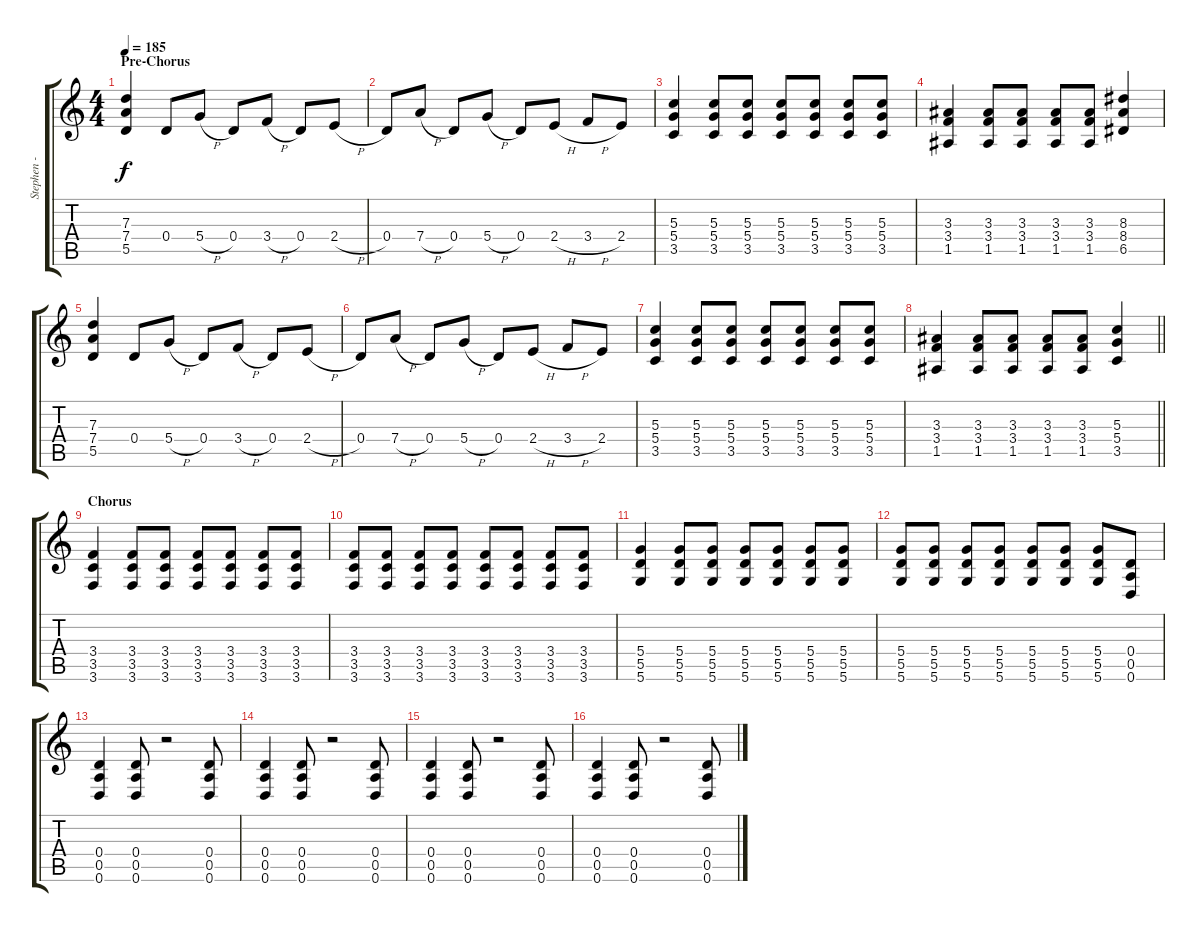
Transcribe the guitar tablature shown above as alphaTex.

\track ("Stephen - Rythm" "Stephen - ") {instrument distortionguitar}
\staff {score tabs}
\tuning (E4 B3 G3 D3 A2 D2) {hide}
\ts (4 4)
\section ("" "Pre-Chorus")
\tempo 185
\clef g2
\ks c
(7.3 7.4 5.5).4{dy f} 0.4.8 5.4{h}.8 0.4.8 3.4{h}.8 0.4.8 2.4{h}.8 |
0.4.8 7.4{h}.8 0.4.8 5.4{h}.8 0.4.8 2.4{h}.8 3.4{h}.8 2.4.8 |
(5.3 5.4 3.5).4 (5.3 5.4 3.5).8 (5.3 5.4 3.5).8 (5.3 5.4 3.5).8 (5.3 5.4 3.5).8 (5.3 5.4 3.5).8 (5.3 5.4 3.5).8 |
(3.3 3.4 1.5).4 (3.3 3.4 1.5).8 (3.3 3.4 1.5).8 (3.3 3.4 1.5).8 (3.3 3.4 1.5).8 (8.3 8.4 6.5).4 |
(7.3 7.4 5.5).4 0.4.8 5.4{h}.8 0.4.8 3.4{h}.8 0.4.8 2.4{h}.8 |
0.4.8 7.4{h}.8 0.4.8 5.4{h}.8 0.4.8 2.4{h}.8 3.4{h}.8 2.4.8 |
(5.3 5.4 3.5).4 (5.3 5.4 3.5).8 (5.3 5.4 3.5).8 (5.3 5.4 3.5).8 (5.3 5.4 3.5).8 (5.3 5.4 3.5).8 (5.3 5.4 3.5).8 |
\barLineRight lightlight
(3.3 3.4 1.5).4 (3.3 3.4 1.5).8 (3.3 3.4 1.5).8 (3.3 3.4 1.5).8 (3.3 3.4 1.5).8 (5.3 5.4 3.5).4 |
\section ("" "Chorus")
(3.4 3.5 3.6).4 (3.4 3.5 3.6).8 (3.4 3.5 3.6).8 (3.4 3.5 3.6).8 (3.4 3.5 3.6).8 (3.4 3.5 3.6).8 (3.4 3.5 3.6).8 |
(3.4 3.5 3.6).8 (3.4 3.5 3.6).8 (3.4 3.5 3.6).8 (3.4 3.5 3.6).8 (3.4 3.5 3.6).8 (3.4 3.5 3.6).8 (3.4 3.5 3.6).8 (3.4 3.5 3.6).8 |
(5.4 5.5 5.6).4 (5.4 5.5 5.6).8 (5.4 5.5 5.6).8 (5.4 5.5 5.6).8 (5.4 5.5 5.6).8 (5.4 5.5 5.6).8 (5.4 5.5 5.6).8 |
(5.4 5.5 5.6).8 (5.4 5.5 5.6).8 (5.4 5.5 5.6).8 (5.4 5.5 5.6).8 (5.4 5.5 5.6).8 (5.4 5.5 5.6).8 (5.4 5.5 5.6).8 (0.4 0.5 0.6).8 |
(0.4 0.5 0.6).4 (0.4 0.5 0.6).8 r.2 (0.4 0.5 0.6).8 |
(0.4 0.5 0.6).4 (0.4 0.5 0.6).8 r.2 (0.4 0.5 0.6).8 |
(0.4 0.5 0.6).4 (0.4 0.5 0.6).8 r.2 (0.4 0.5 0.6).8 |
(0.4 0.5 0.6).4 (0.4 0.5 0.6).8 r.2 (0.4 0.5 0.6).8
